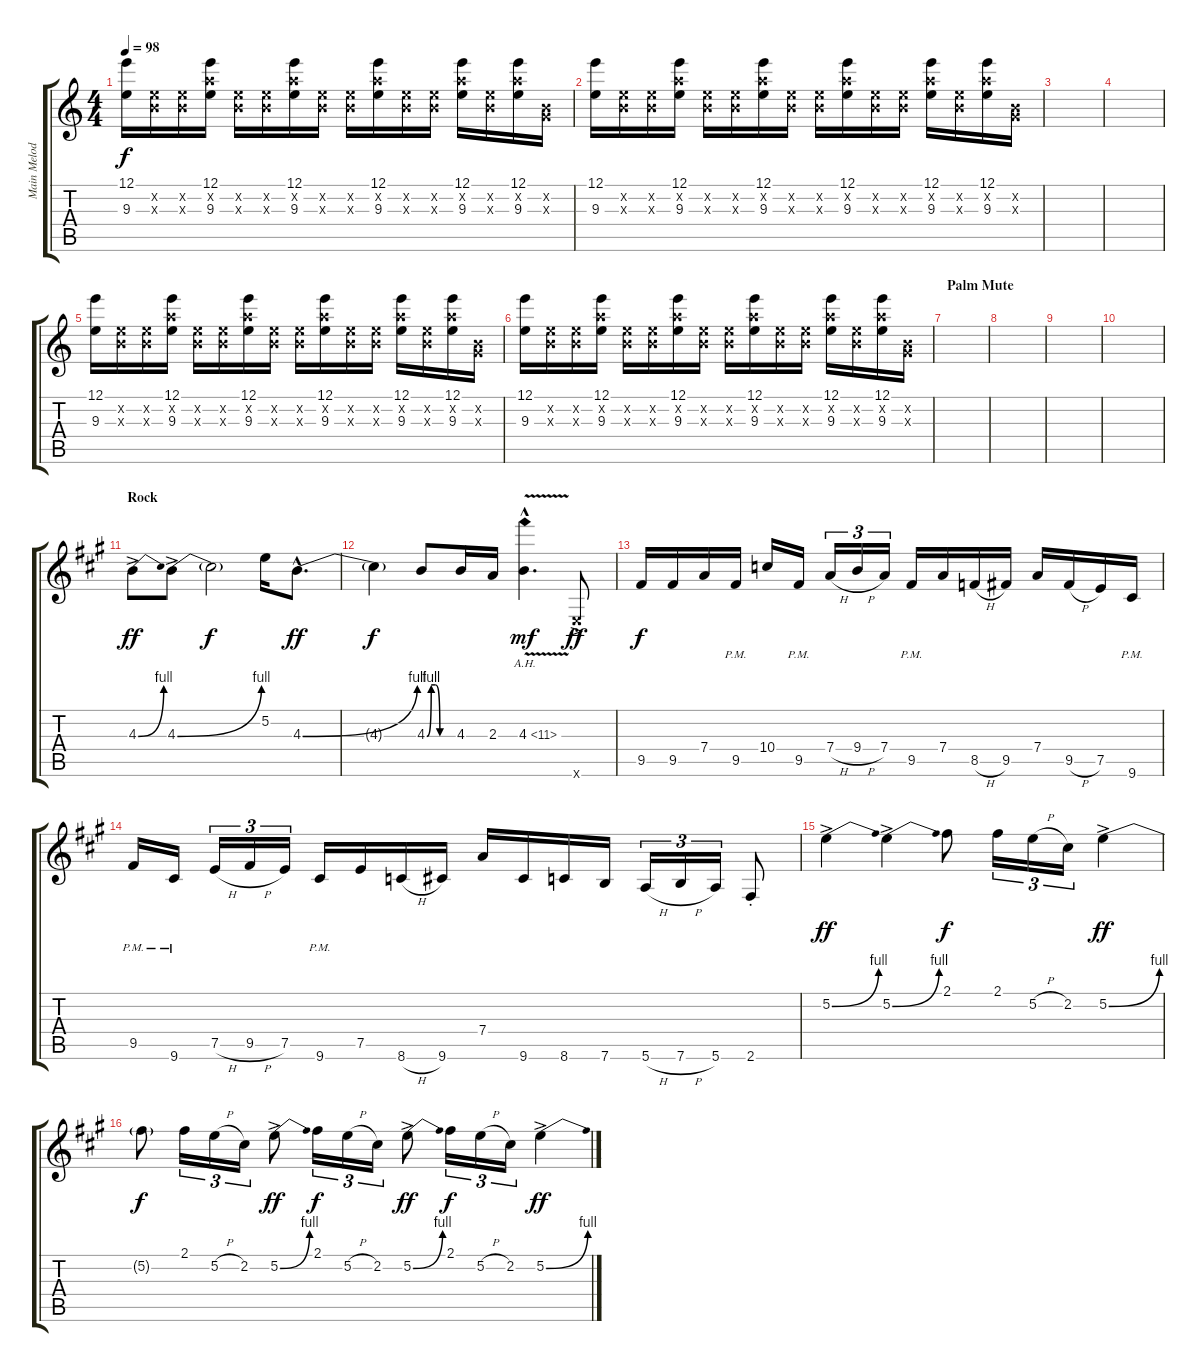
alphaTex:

\track ("Main Melody" "Main Melod") {instrument overdrivenguitar}
\staff {score tabs}
\tuning (E4 B3 G3 D3 A2 E2) {hide}
\ts (4 4)
\tempo 98
\clef g2
\ks c
(12.1 9.3).16{dy f} (0.2{x} 9.3{x}).16 (0.2{x} 9.3{x}).16 (12.1 10.2{x} 9.3).16 (0.2{x} 9.3{x}).16 (0.2{x} 9.3{x}).16 (12.1 10.2{x} 9.3).16 (0.2{x} 9.3{x}).16 (0.2{x} 9.3{x}).16 (12.1 10.2{x} 9.3).16 (0.2{x} 9.3{x}).16 (0.2{x} 9.3{x}).16 (12.1 10.2{x} 9.3).16 (0.2{x} 9.3{x}).16 (12.1 10.2{x} 9.3).16 (0.2{x} 0.3{x}).16 |
(12.1 9.3).16 (0.2{x} 9.3{x}).16 (0.2{x} 9.3{x}).16 (12.1 10.2{x} 9.3).16 (0.2{x} 9.3{x}).16 (0.2{x} 9.3{x}).16 (12.1 10.2{x} 9.3).16 (0.2{x} 9.3{x}).16 (0.2{x} 9.3{x}).16 (12.1 10.2{x} 9.3).16 (0.2{x} 9.3{x}).16 (0.2{x} 9.3{x}).16 (12.1 10.2{x} 9.3).16 (0.2{x} 9.3{x}).16 (12.1 10.2{x} 9.3).16 (0.2{x} 0.3{x}).16 |
|
|
(12.1 9.3).16 (0.2{x} 9.3{x}).16 (0.2{x} 9.3{x}).16 (12.1 10.2{x} 9.3).16 (0.2{x} 9.3{x}).16 (0.2{x} 9.3{x}).16 (12.1 10.2{x} 9.3).16 (0.2{x} 9.3{x}).16 (0.2{x} 9.3{x}).16 (12.1 10.2{x} 9.3).16 (0.2{x} 9.3{x}).16 (0.2{x} 9.3{x}).16 (12.1 10.2{x} 9.3).16 (0.2{x} 9.3{x}).16 (12.1 10.2{x} 9.3).16 (0.2{x} 0.3{x}).16 |
(12.1 9.3).16 (0.2{x} 9.3{x}).16 (0.2{x} 9.3{x}).16 (12.1 10.2{x} 9.3).16 (0.2{x} 9.3{x}).16 (0.2{x} 9.3{x}).16 (12.1 10.2{x} 9.3).16 (0.2{x} 9.3{x}).16 (0.2{x} 9.3{x}).16 (12.1 10.2{x} 9.3).16 (0.2{x} 9.3{x}).16 (0.2{x} 9.3{x}).16 (12.1 10.2{x} 9.3).16 (0.2{x} 9.3{x}).16 (12.1 10.2{x} 9.3).16 (0.2{x} 0.3{x}).16 |
\section ("" "Palm Mute")
|
|
|
|
\section ("" "Rock")
\ks a
4.3{be (bend 0 0 60 4) ac}.8{dy ff} 4.3{be (bend 0 0 60 4) ac}.8 4.3{t}.2{dy f} 5.2.16 4.3{be (bend 0 0 60 4) hac}.8{d dy ff} |
4.3{t}.4{dy f} 4.3{be (custom 0 0 10 4 20 4 30 0 60 0)}.8 4.3.16 2.3.16 4.3{ah 7 v hac}.4{d dy mf} 0.6{ac x}.8{dy ff} |
9.5.16{dy f} 9.5.16 7.4.16 9.5{pm}.16 10.4.16 9.5{pm}.16 7.4{h}.16{tu (3 2)} 9.4{h}.16{tu (3 2)} 7.4.16{tu (3 2)} 9.5{pm}.16 7.4.16 8.5{h}.16 9.5.16 7.4.16 9.5{h}.16 7.5.16 9.6{pm}.16 |
9.5{pm}.16 9.6{pm}.16 7.5{h}.16{tu (3 2)} 9.5{h}.16{tu (3 2)} 7.5.16{tu (3 2)} 9.6{pm}.16 7.5.16 8.6{h}.16 9.6.16 7.4.16 9.6.16 8.6.16 7.6.16 5.6{h}.16{tu (3 2)} 7.6{h}.16{tu (3 2)} 5.6.16{tu (3 2)} 2.6{st}.8 |
5.2{be (bend 0 0 60 4) ac}.4{dy ff} 5.2{be (bend 0 0 60 4) ac}.4 2.1.8{dy f} 2.1.16{tu (3 2)} 5.2{h}.16{tu (3 2)} 2.2.16{tu (3 2)} 5.2{be (bend 0 0 60 4) ac}.4{dy ff} |
5.2{t}.8{dy f} 2.1.16{tu (3 2)} 5.2{h}.16{tu (3 2)} 2.2.16{tu (3 2)} 5.2{be (bend 0 0 60 4) ac}.8{dy ff} 2.1.16{tu (3 2) dy f} 5.2{h}.16{tu (3 2)} 2.2.16{tu (3 2)} 5.2{be (bend 0 0 60 4) ac}.8{dy ff} 2.1.16{tu (3 2) dy f} 5.2{h}.16{tu (3 2)} 2.2.16{tu (3 2)} 5.2{be (bend 0 0 60 4) ac}.4{dy ff}
